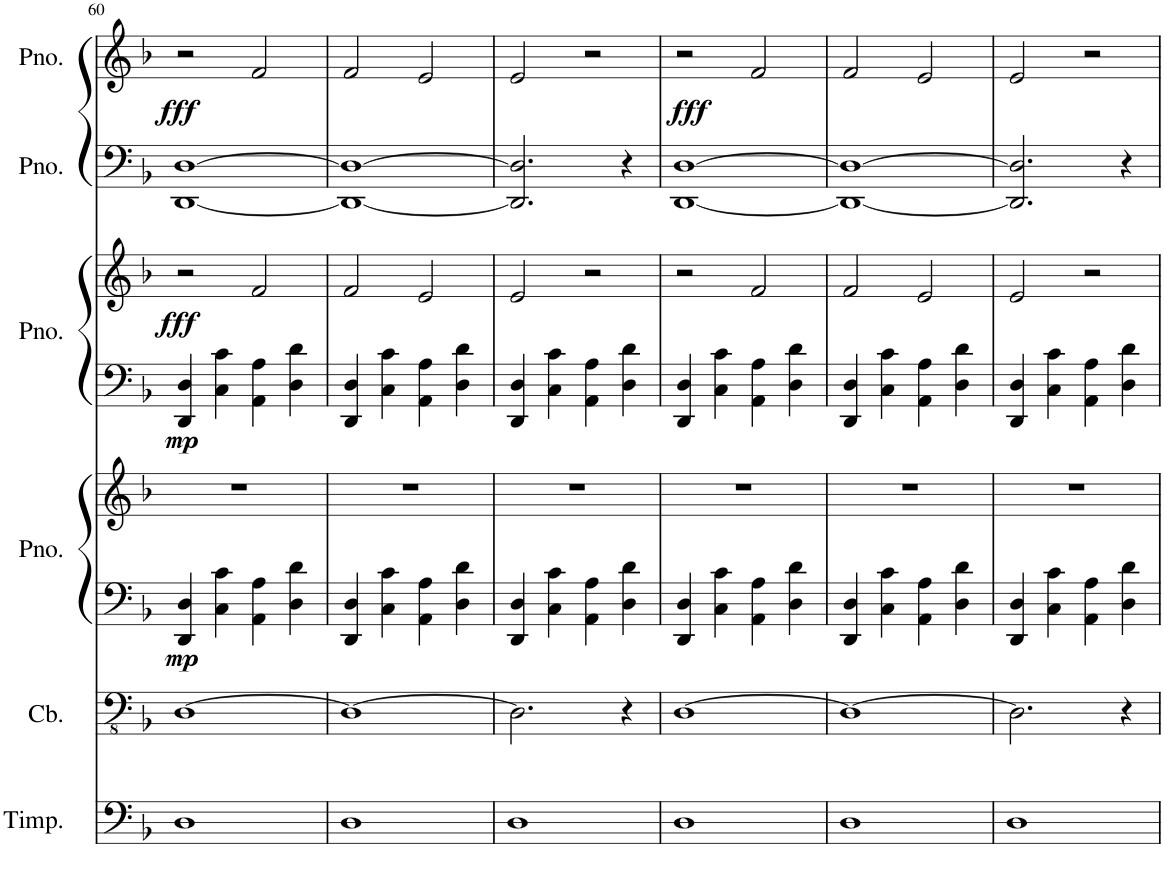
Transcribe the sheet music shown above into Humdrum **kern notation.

**kern	**kern	**kern	**kern	**dynam	**kern	**kern	**dynam	**kern	**kern	**dynam
*part6	*part5	*part4	*part4	*part4	*part3	*part3	*part3	*part2	*part1	*part1
*staff8	*staff7	*staff6	*staff5	*staff5/6	*staff4	*staff3	*staff3/4	*staff2	*staff1	*staff1
*I"Timpani	*I"Double Bass	*I"Piano	*	*	*I"Piano	*	*	*I"Piano	*I"Piano	*
*I'Timp.	*	*I'Pno.	*	*	*I'Pno.	*	*	*I'Pno.	*I'Pno.	*
!!LO:PB:g=z
*clefF4	*clefFv4	*clefF4	*clefG2	*	*clefF4	*clefG2	*	*clefF4	*clefG2	*
*	*Trd7c12	*	*	*	*	*	*	*	*	*
*k[b-]	*k[b-]	*k[b-]	*k[b-]	*	*k[b-]	*k[b-]	*	*k[b-]	*k[b-]	*
*M4/4	*M4/4	*M4/4	*M4/4	*	*M4/4	*M4/4	*	*M4/4	*M4/4	*
=60	=60	=60	=60	=60	=60	=60	=60	=60	=60	=60
!	!	!	!	!LO:DY:b=2	!	!	!LO:DY:b=2	!	!	!
!	!	!	!	!	!	!	!LO:DY:n=1:b	!	!	!LO:DY:b
1D	[1DD	4DD/ 4D/	1r	mp	4DD/ 4D/	2r	mp fff	[1DD [1D	2r	fff
.	.	4C\ 4c\	.	.	4C\ 4c\	.	.	.	.	.
.	.	4AA\ 4A\	.	.	4AA\ 4A\	2f/	.	.	2f/	.
.	.	4D\ 4d\	.	.	4D\ 4d\	.	.	.	.	.
=61	=61	=61	=61	=61	=61	=61	=61	=61	=61	=61
1D	1DD_	4DD/ 4D/	1r	.	4DD/ 4D/	2f/	.	[1DD [1D	2f/	.
.	.	4C\ 4c\	.	.	4C\ 4c\	.	.	.	.	.
.	.	4AA\ 4A\	.	.	4AA\ 4A\	2e/	.	.	2e/	.
.	.	4D\ 4d\	.	.	4D\ 4d\	.	.	.	.	.
=62	=62	=62	=62	=62	=62	=62	=62	=62	=62	=62
1D	2.DD\]	4DD/ 4D/	1r	.	4DD/ 4D/	2e/	.	2.DD/ 2.D/	2e/	.
.	.	4C\ 4c\	.	.	4C\ 4c\	.	.	.	.	.
.	.	4AA\ 4A\	.	.	4AA\ 4A\	2r	.	.	2r	.
.	4r	4D\ 4d\	.	.	4D\ 4d\	.	.	4r	.	.
=63	=63	=63	=63	=63	=63	=63	=63	=63	=63	=63
!	!	!	!	!	!	!	!	!	!	!LO:DY:b
1D	[1DD	4DD/ 4D/	1r	.	4DD/ 4D/	2r	.	[1DD [1D	2r	fff
.	.	4C\ 4c\	.	.	4C\ 4c\	.	.	.	.	.
.	.	4AA\ 4A\	.	.	4AA\ 4A\	2f/	.	.	2f/	.
.	.	4D\ 4d\	.	.	4D\ 4d\	.	.	.	.	.
=64	=64	=64	=64	=64	=64	=64	=64	=64	=64	=64
1D	1DD_	4DD/ 4D/	1r	.	4DD/ 4D/	2f/	.	[1DD [1D	2f/	.
.	.	4C\ 4c\	.	.	4C\ 4c\	.	.	.	.	.
.	.	4AA\ 4A\	.	.	4AA\ 4A\	2e/	.	.	2e/	.
.	.	4D\ 4d\	.	.	4D\ 4d\	.	.	.	.	.
=65	=65	=65	=65	=65	=65	=65	=65	=65	=65	=65
1D	2.DD\]	4DD/ 4D/	1r	.	4DD/ 4D/	2e/	.	2.DD/ 2.D/	2e/	.
.	.	4C\ 4c\	.	.	4C\ 4c\	.	.	.	.	.
.	.	4AA\ 4A\	.	.	4AA\ 4A\	2r	.	.	2r	.
.	4r	4D\ 4d\	.	.	4D\ 4d\	.	.	4r	.	.
=	=	=	=	=	=	=	=	=	=	=
*-	*-	*-	*-	*-	*-	*-	*-	*-	*-	*-
